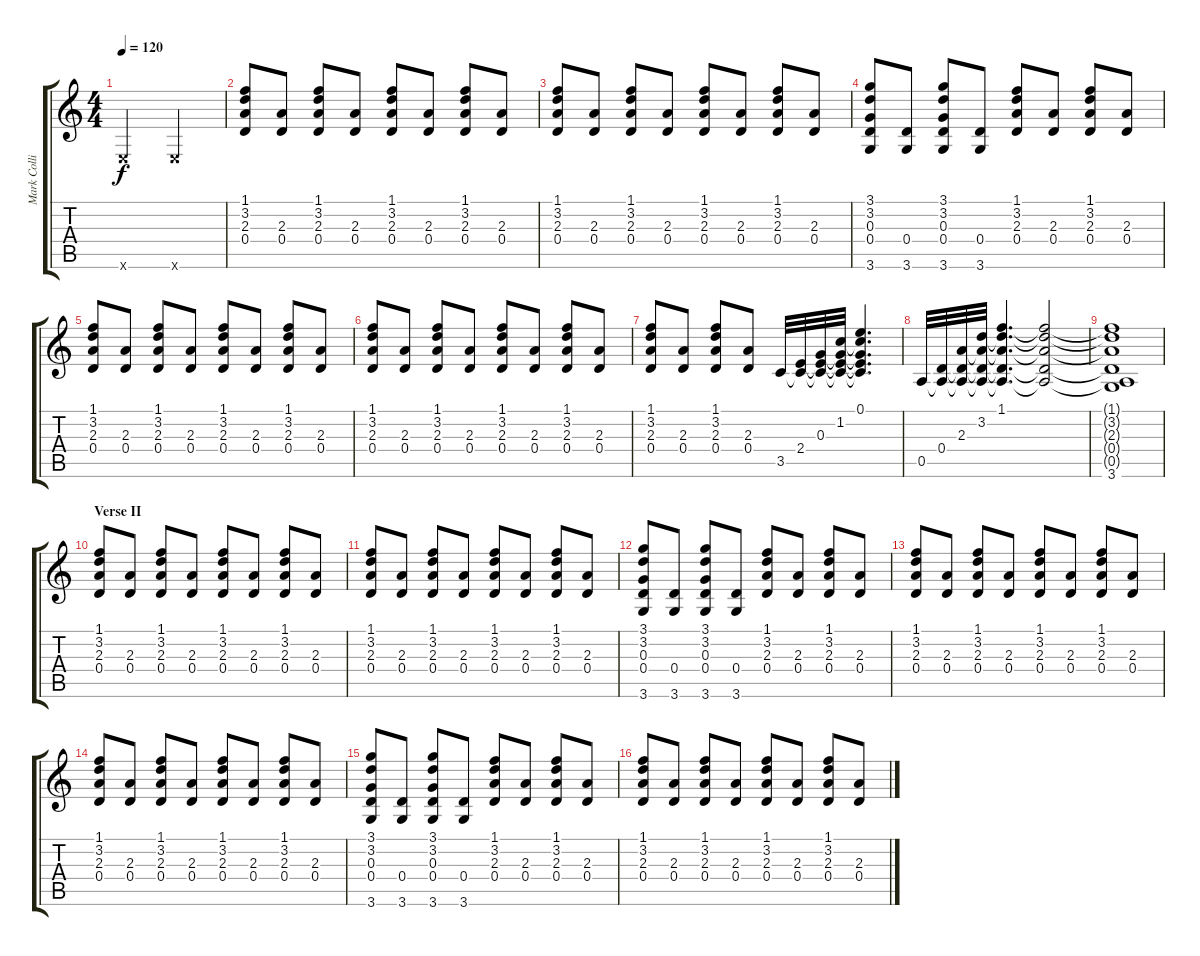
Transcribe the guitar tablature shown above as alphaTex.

\track ("Mark Collie" "Mark Colli") {instrument acousticguitarsteel}
\staff {score tabs}
\tuning (E4 B3 G3 D3 A2 E2) {hide}
\ts (4 4)
\tempo 120
\clef g2
\ks c
0.6{x}.2{dy f} 0.6{x}.2 |
(1.1 3.2 2.3 0.4).8 (2.3 0.4).8 (1.1 3.2 2.3 0.4).8 (2.3 0.4).8 (1.1 3.2 2.3 0.4).8 (2.3 0.4).8 (1.1 3.2 2.3 0.4).8 (2.3 0.4).8 |
(1.1 3.2 2.3 0.4).8 (2.3 0.4).8 (1.1 3.2 2.3 0.4).8 (2.3 0.4).8 (1.1 3.2 2.3 0.4).8 (2.3 0.4).8 (1.1 3.2 2.3 0.4).8 (2.3 0.4).8 |
(3.1 3.2 0.3 0.4 3.6).8 (0.4 3.6).8 (3.1 3.2 0.3 0.4 3.6).8 (0.4 3.6).8 (1.1 3.2 2.3 0.4).8 (2.3 0.4).8 (1.1 3.2 2.3 0.4).8 (2.3 0.4).8 |
(1.1 3.2 2.3 0.4).8 (2.3 0.4).8 (1.1 3.2 2.3 0.4).8 (2.3 0.4).8 (1.1 3.2 2.3 0.4).8 (2.3 0.4).8 (1.1 3.2 2.3 0.4).8 (2.3 0.4).8 |
(1.1 3.2 2.3 0.4).8 (2.3 0.4).8 (1.1 3.2 2.3 0.4).8 (2.3 0.4).8 (1.1 3.2 2.3 0.4).8 (2.3 0.4).8 (1.1 3.2 2.3 0.4).8 (2.3 0.4).8 |
(1.1 3.2 2.3 0.4).8 (2.3 0.4).8 (1.1 3.2 2.3 0.4).8 (2.3 0.4).8 3.5.32 (2.4 3.5{t}).32 (0.3 2.4{t} 3.5{t}).32 (1.2 0.3{t} 2.4{t} 3.5{t}).32 (0.1 1.2{t} 0.3{t} 2.4{t} 3.5{t}).4{d} |
0.5.32 (0.4 0.5{t}).32 (2.3 0.4{t} 0.5{t}).32 (3.2 2.3{t} 0.4{t} 0.5{t}).32 (1.1 3.2{t} 2.3{t} 0.4{t} 0.5{t}).4{d} (1.1{t} 3.2{t} 2.3{t} 0.4{t} 0.5{t}).2 |
(1.1{t} 3.2{t} 2.3{t} 0.4{t} 0.5{t} 3.6).1 |
\section ("" "Verse II")
(1.1 3.2 2.3 0.4).8 (2.3 0.4).8 (1.1 3.2 2.3 0.4).8 (2.3 0.4).8 (1.1 3.2 2.3 0.4).8 (2.3 0.4).8 (1.1 3.2 2.3 0.4).8 (2.3 0.4).8 |
(1.1 3.2 2.3 0.4).8 (2.3 0.4).8 (1.1 3.2 2.3 0.4).8 (2.3 0.4).8 (1.1 3.2 2.3 0.4).8 (2.3 0.4).8 (1.1 3.2 2.3 0.4).8 (2.3 0.4).8 |
(3.1 3.2 0.3 0.4 3.6).8 (0.4 3.6).8 (3.1 3.2 0.3 0.4 3.6).8 (0.4 3.6).8 (1.1 3.2 2.3 0.4).8 (2.3 0.4).8 (1.1 3.2 2.3 0.4).8 (2.3 0.4).8 |
(1.1 3.2 2.3 0.4).8 (2.3 0.4).8 (1.1 3.2 2.3 0.4).8 (2.3 0.4).8 (1.1 3.2 2.3 0.4).8 (2.3 0.4).8 (1.1 3.2 2.3 0.4).8 (2.3 0.4).8 |
(1.1 3.2 2.3 0.4).8 (2.3 0.4).8 (1.1 3.2 2.3 0.4).8 (2.3 0.4).8 (1.1 3.2 2.3 0.4).8 (2.3 0.4).8 (1.1 3.2 2.3 0.4).8 (2.3 0.4).8 |
(3.1 3.2 0.3 0.4 3.6).8 (0.4 3.6).8 (3.1 3.2 0.3 0.4 3.6).8 (0.4 3.6).8 (1.1 3.2 2.3 0.4).8 (2.3 0.4).8 (1.1 3.2 2.3 0.4).8 (2.3 0.4).8 |
(1.1 3.2 2.3 0.4).8 (2.3 0.4).8 (1.1 3.2 2.3 0.4).8 (2.3 0.4).8 (1.1 3.2 2.3 0.4).8 (2.3 0.4).8 (1.1 3.2 2.3 0.4).8 (2.3 0.4).8
